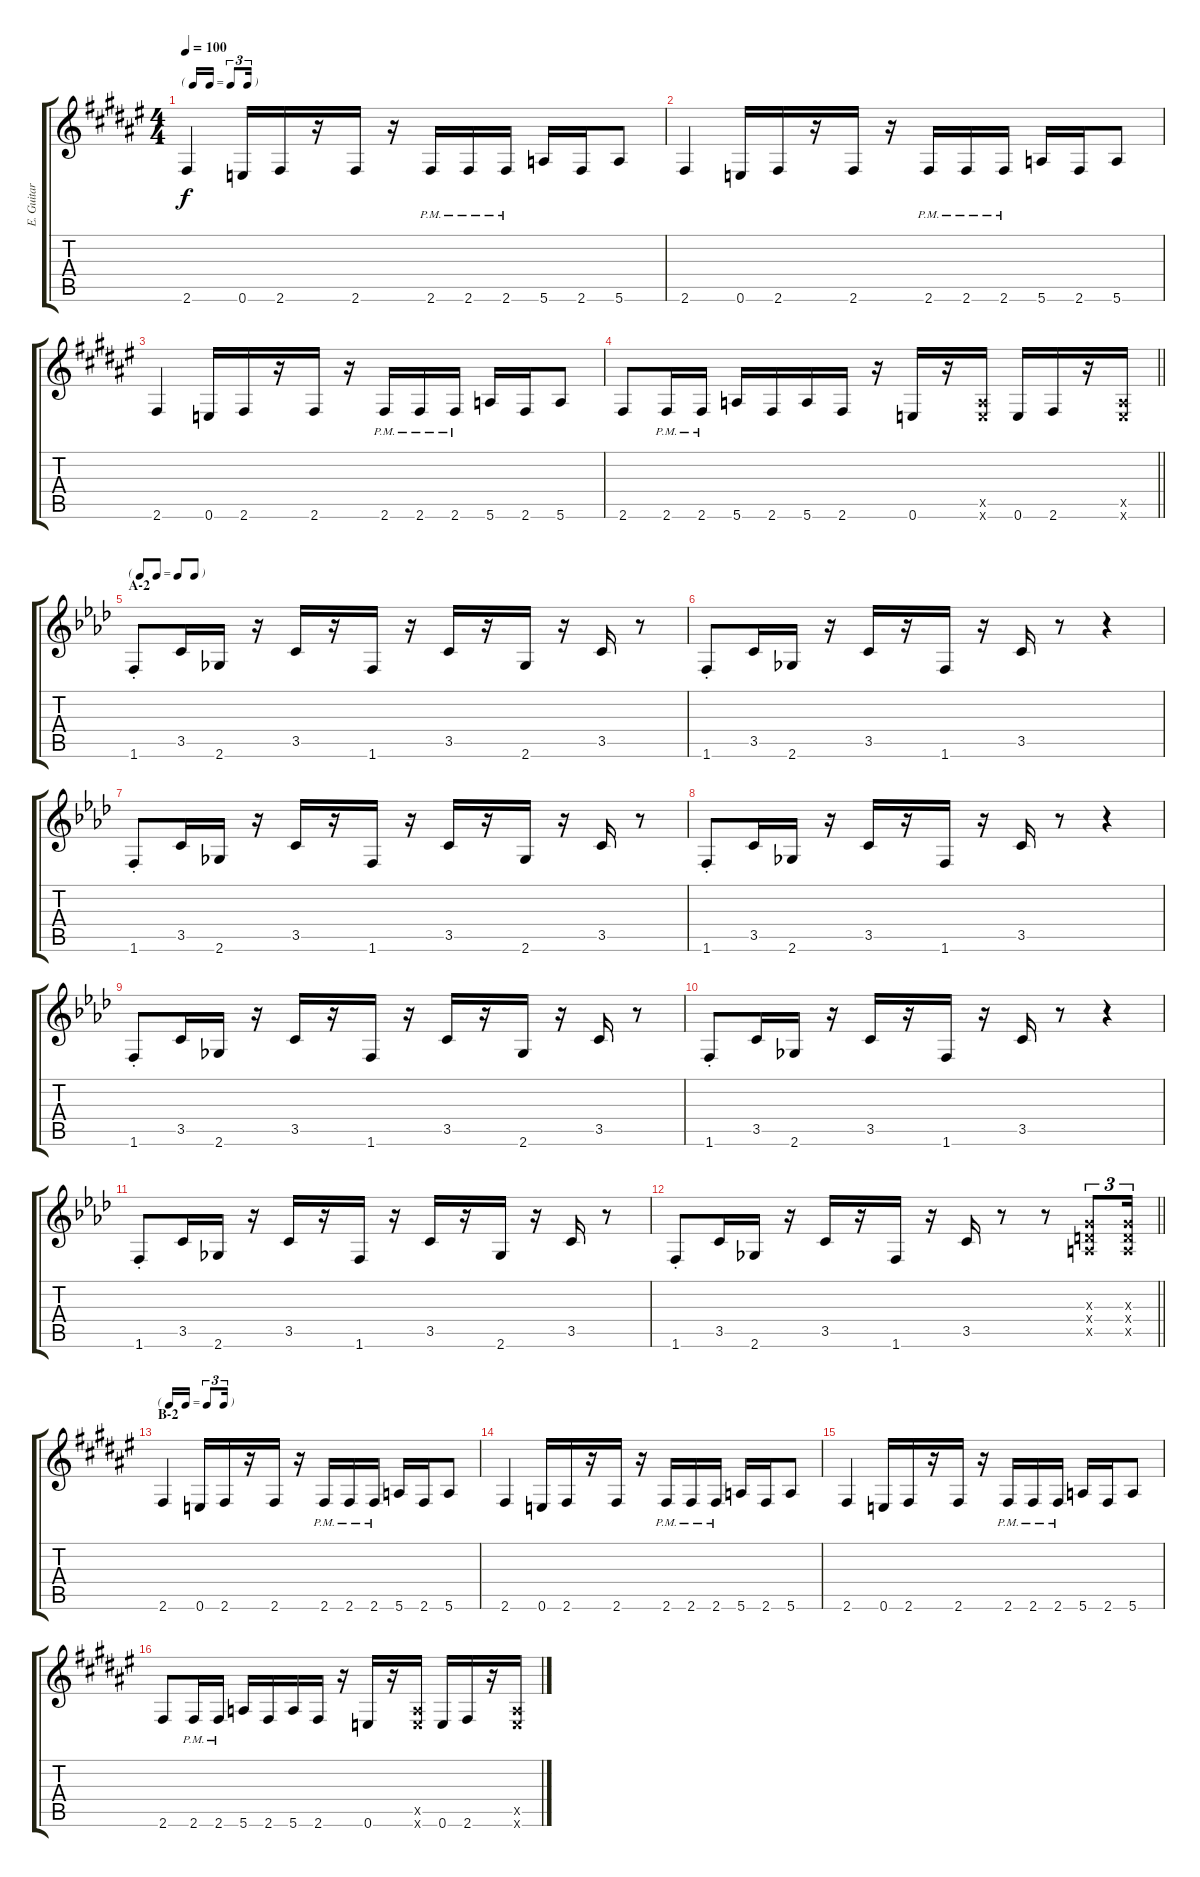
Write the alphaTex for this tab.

\track ("E. Guitar II" "E. Guitar ") {instrument overdrivenguitar}
\staff {score tabs}
\tuning (E4 B3 G3 D3 A2 E2) {hide}
\ts (4 4)
\tf triplet16th
\tempo 100
\clef g2
\ks f#
2.6.4{dy f} 0.6.16 2.6.16 r.16 2.6.16 r.16 2.6{pm}.16 2.6{pm}.16 2.6{pm}.16 5.6.16 2.6.16 5.6.8 |
2.6.4 0.6.16 2.6.16 r.16 2.6.16 r.16 2.6{pm}.16 2.6{pm}.16 2.6{pm}.16 5.6.16 2.6.16 5.6.8 |
2.6.4 0.6.16 2.6.16 r.16 2.6.16 r.16 2.6{pm}.16 2.6{pm}.16 2.6{pm}.16 5.6.16 2.6.16 5.6.8 |
\barLineRight lightlight
2.6.8 2.6{pm}.16 2.6{pm}.16 5.6.16 2.6.16 5.6.16 2.6.16 r.16 0.6.16 r.16 (0.5{x} 0.6{x}).16 0.6.16 2.6.16 r.16 (0.5{x} 0.6{x}).16 |
\tf none
\section ("" "A-2")
\ks fminor
1.6{st}.8 3.5.16 2.6.16 r.16 3.5.16 r.16 1.6.16 r.16 3.5.16 r.16 2.6.16 r.16 3.5.16 r.8 |
1.6{st}.8 3.5.16 2.6.16 r.16 3.5.16 r.16 1.6.16 r.16 3.5.16 r.8 r.4 |
1.6{st}.8 3.5.16 2.6.16 r.16 3.5.16 r.16 1.6.16 r.16 3.5.16 r.16 2.6.16 r.16 3.5.16 r.8 |
1.6{st}.8 3.5.16 2.6.16 r.16 3.5.16 r.16 1.6.16 r.16 3.5.16 r.8 r.4 |
1.6{st}.8 3.5.16 2.6.16 r.16 3.5.16 r.16 1.6.16 r.16 3.5.16 r.16 2.6.16 r.16 3.5.16 r.8 |
1.6{st}.8 3.5.16 2.6.16 r.16 3.5.16 r.16 1.6.16 r.16 3.5.16 r.8 r.4 |
1.6{st}.8 3.5.16 2.6.16 r.16 3.5.16 r.16 1.6.16 r.16 3.5.16 r.16 2.6.16 r.16 3.5.16 r.8 |
\barLineRight lightlight
1.6{st}.8 3.5.16 2.6.16 r.16 3.5.16 r.16 1.6.16 r.16 3.5.16 r.8 r.8 (0.3{x} 0.4{x} 0.5{x}).8{tu (3 2)} (0.3{x} 0.4{x} 0.5{x}).16{tu (3 2)} |
\tf triplet16th
\section ("" "B-2")
\ks f#
2.6.4 0.6.16 2.6.16 r.16 2.6.16 r.16 2.6{pm}.16 2.6{pm}.16 2.6{pm}.16 5.6.16 2.6.16 5.6.8 |
2.6.4 0.6.16 2.6.16 r.16 2.6.16 r.16 2.6{pm}.16 2.6{pm}.16 2.6{pm}.16 5.6.16 2.6.16 5.6.8 |
2.6.4 0.6.16 2.6.16 r.16 2.6.16 r.16 2.6{pm}.16 2.6{pm}.16 2.6{pm}.16 5.6.16 2.6.16 5.6.8 |
2.6.8 2.6{pm}.16 2.6{pm}.16 5.6.16 2.6.16 5.6.16 2.6.16 r.16 0.6.16 r.16 (0.5{x} 0.6{x}).16 0.6.16 2.6.16 r.16 (0.5{x} 0.6{x}).16
